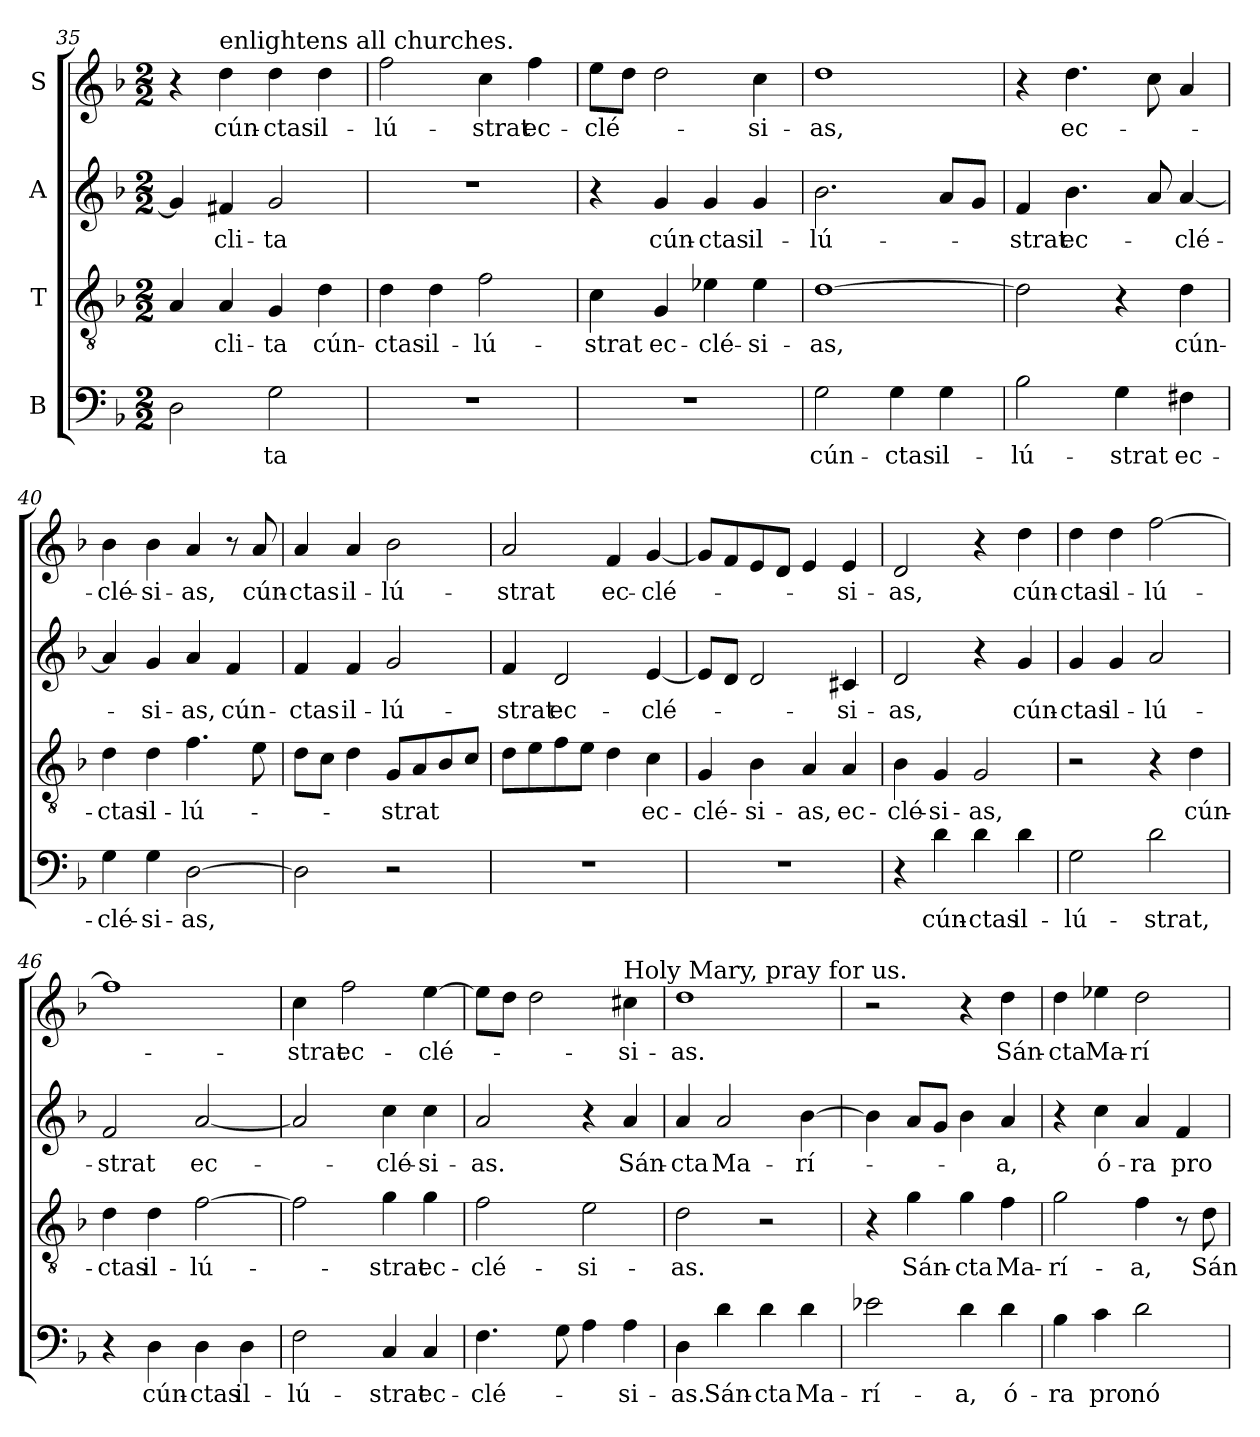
**kern	**text	**kern	**text	**kern	**text	**kern	**text
*part4	*part4	*part3	*part3	*part2	*part2	*part1	*part1
*staff4	*staff4	*staff3	*staff3	*staff2	*staff2	*staff1	*staff1
*I"B	*	*I"T	*	*I"A	*	*I"S	*
*clefF4	*	*clefGv2	*	*clefG2	*	*clefG2	*
*k[b-]	*	*k[b-]	*	*k[b-]	*	*k[b-]	*
*F:	*	*F:	*	*F:	*	*F:	*
*M2/2	*	*M2/2	*	*M2/2	*	*M2/2	*
=35	=35	=35	=35	=35	=35	=35	=35
2D\	.	4A/	.	4g/]	.	4r	.
!	!	!	!	!	!	!LO:TX:a:t=enlightens all churches.	!
!	!	!	!LO:LY:b	!	!LO:LY:b	!	!LO:LY:b
.	.	4A/	-cli-	4f#i/	-cli-	4dd\	cún-
!	!LO:LY:b	!	!LO:LY:b	!	!LO:LY:b	!	!LO:LY:b
2G\	-ta	4G/	-ta	2g/	-ta	4dd\	-ctas
!	!	!	!LO:LY:b	!	!	!	!LO:LY:b
.	.	4d\	cún-	.	.	4dd\	il-
=36	=36	=36	=36	=36	=36	=36	=36
!	!	!	!LO:LY:b	!	!	!	!LO:LY:b
1r	.	4d\	-ctas	1r	.	2ff\	-lú-
!	!	!	!LO:LY:b	!	!	!	!
.	.	4d\	il-	.	.	.	.
!	!	!	!LO:LY:b	!	!	!	!LO:LY:b
.	.	2f\	-lú-	.	.	4cc\	-strat
!	!	!	!	!	!	!	!LO:LY:b
.	.	.	.	.	.	4ff\	ec-
=37	=37	=37	=37	=37	=37	=37	=37
!	!	!	!LO:LY:b	!	!	!	!LO:LY:b
1r	.	4c\	-strat	4r	.	8ee\L	-clé-
.	.	.	.	.	.	8dd\J	.
!	!	!	!LO:LY:b	!	!LO:LY:b	!	!
.	.	4G/	ec-	4g/	cún-	2dd\	.
!	!	!	!LO:LY:b	!	!LO:LY:b	!	!
.	.	4e-X\	-clé-	4g/	-ctas	.	.
!	!	!	!LO:LY:b	!	!LO:LY:b	!	!LO:LY:b
.	.	4e-\	-si-	4g/	il-	4cc\	-si-
!!LO:LB:g=z
=38	=38	=38	=38	=38	=38	=38	=38
!	!LO:LY:b	!	!LO:LY:b	!	!LO:LY:b	!	!LO:LY:b
2G\	cún-	[1d	-as,	2.b-\	-lú-	1dd	-as,
!	!LO:LY:b	!	!	!	!	!	!
4G\	-ctas	.	.	.	.	.	.
!	!LO:LY:b	!	!	!	!	!	!
4G\	il-	.	.	8a/L	.	.	.
.	.	.	.	8g/J	.	.	.
=39	=39	=39	=39	=39	=39	=39	=39
!	!LO:LY:b	!	!	!	!LO:LY:b	!	!
2B-\	-lú-	2d\]	.	4f/	-strat	4r	.
!	!	!	!	!	!LO:LY:b	!	!LO:LY:b
.	.	.	.	4.b-\	ec-	4.dd\	ec-
!	!LO:LY:b	!	!	!	!	!	!
4G\	-strat	4r	.	.	.	.	.
.	.	.	.	8a/	.	8cc\	.
!	!LO:LY:b	!	!LO:LY:b	!	!LO:LY:b	!	!
4F#X\	ec-	4d\	cún-	[4a/	-clé-	4a/	.
=40	=40	=40	=40	=40	=40	=40	=40
!	!LO:LY:b	!	!LO:LY:b	!	!	!	!LO:LY:b
4G\	-clé-	4d\	-ctas	4a/]	.	4b-\	-clé-
!	!LO:LY:b	!	!LO:LY:b	!	!LO:LY:b	!	!LO:LY:b
4G\	-si-	4d\	il-	4g/	-si-	4b-\	-si-
!	!LO:LY:b	!	!LO:LY:b	!	!LO:LY:b	!	!LO:LY:b
[2D\	-as,	4.f\	-lú-	4a/	-as,	4a/	-as,
!	!	!	!	!	!LO:LY:b	!	!
.	.	.	.	4f/	cún-	8r	.
!	!	!	!	!	!	!	!LO:LY:b
.	.	8e\	.	.	.	8a/	cún-
=41	=41	=41	=41	=41	=41	=41	=41
!	!	!	!	!	!LO:LY:b	!	!LO:LY:b
2D\]	.	8d\L	.	4f/	-ctas	4a/	-ctas
.	.	8c\J	.	.	.	.	.
!	!	!	!	!	!LO:LY:b	!	!LO:LY:b
.	.	4d\	.	4f/	il-	4a/	il-
!	!	!	!LO:LY:b	!	!LO:LY:b	!	!LO:LY:b
2r	.	8G/L	-strat	2g/	-lú-	2b-\	-lú-
.	.	8A/	.	.	.	.	.
.	.	8B-/	.	.	.	.	.
.	.	8c/J	.	.	.	.	.
=42	=42	=42	=42	=42	=42	=42	=42
!	!	!	!	!	!LO:LY:b	!	!LO:LY:b
1r	.	8d\L	.	4f/	-strat	2a/	-strat
.	.	8e\	.	.	.	.	.
!	!	!	!	!	!LO:LY:b	!	!
.	.	8f\	.	2d/	ec-	.	.
.	.	8e\J	.	.	.	.	.
!	!	!	!	!	!	!	!LO:LY:b
.	.	4d\	.	.	.	4f/	ec-
!	!	!	!LO:LY:b	!	!LO:LY:b	!	!LO:LY:b
.	.	4c\	ec-	[4e/	-clé-	[4g/	-clé-
!!LO:PB:g=z
=43	=43	=43	=43	=43	=43	=43	=43
!	!	!	!LO:LY:b	!	!	!	!
1r	.	4G/	-clé-	8e/L]	.	8g/L]	.
.	.	.	.	8d/J	.	8f/	.
!	!	!	!LO:LY:b	!	!	!	!
.	.	4B-\	-si-	2d/	.	8e/	.
.	.	.	.	.	.	8d/J	.
!	!	!	!LO:LY:b	!	!	!	!
.	.	4A/	-as,	.	.	4e/	.
!	!	!	!LO:LY:b	!	!LO:LY:b	!	!LO:LY:b
.	.	4A/	ec-	4c#i/	-si-	4e/	-si-
=44	=44	=44	=44	=44	=44	=44	=44
!	!	!	!LO:LY:b	!	!LO:LY:b	!	!LO:LY:b
4r	.	4B-\	-clé-	2d/	-as,	2d/	-as,
!	!LO:LY:b	!	!LO:LY:b	!	!	!	!
4d\	cún-	4G/	-si-	.	.	.	.
!	!LO:LY:b	!	!LO:LY:b	!	!	!	!
4d\	-ctas	2G/	-as,	4r	.	4r	.
!	!LO:LY:b	!	!	!	!LO:LY:b	!	!LO:LY:b
4d\	il-	.	.	4g/	cún-	4dd\	cún-
=45	=45	=45	=45	=45	=45	=45	=45
!	!LO:LY:b	!	!	!	!LO:LY:b	!	!LO:LY:b
2G\	-lú-	2r	.	4g/	-ctas	4dd\	-ctas
!	!	!	!	!	!LO:LY:b	!	!LO:LY:b
.	.	.	.	4g/	il-	4dd\	il-
!	!LO:LY:b	!	!	!	!LO:LY:b	!	!LO:LY:b
2d\	-strat,	4r	.	2a/	-lú-	[2ff\	-lú-
!	!	!	!LO:LY:b	!	!	!	!
.	.	4d\	cún-	.	.	.	.
=46	=46	=46	=46	=46	=46	=46	=46
!	!	!	!LO:LY:b	!	!LO:LY:b	!	!
4r	.	4d\	-ctas	2f/	-strat	1ff]	.
!	!LO:LY:b	!	!LO:LY:b	!	!	!	!
4D\	cún-	4d\	il-	.	.	.	.
!	!LO:LY:b	!	!LO:LY:b	!	!LO:LY:b	!	!
4D\	-ctas	[2f\	-lú-	[2a/	ec-	.	.
!	!LO:LY:b	!	!	!	!	!	!
4D\	il-	.	.	.	.	.	.
=47	=47	=47	=47	=47	=47	=47	=47
!	!LO:LY:b	!	!	!	!	!	!LO:LY:b
2F\	-lú-	2f\]	.	2a/]	.	4cc\	-strat
!	!	!	!	!	!	!	!LO:LY:b
.	.	.	.	.	.	2ff\	ec-
!	!LO:LY:b	!	!LO:LY:b	!	!LO:LY:b	!	!
4C/	-strat	4g\	-strat	4cc\	-clé-	.	.
!	!LO:LY:b	!	!LO:LY:b	!	!LO:LY:b	!	!LO:LY:b
4C/	ec-	4g\	ec-	4cc\	-si-	[4ee\	-clé-
=48	=48	=48	=48	=48	=48	=48	=48
!	!LO:LY:b	!	!LO:LY:b	!	!LO:LY:b	!	!
4.F\	-clé-	2f\	-clé-	2a/	-as.	8ee\L]	.
.	.	.	.	.	.	8dd\J	.
.	.	.	.	.	.	2dd\	.
8G\	.	.	.	.	.	.	.
!	!	!	!LO:LY:b	!	!	!	!
4A\	.	2e\	-si-	4r	.	.	.
!	!	!	!	!	!	!LO:TX:a:t=Holy Mary, pray for us.	!
!	!LO:LY:b	!	!	!	!LO:LY:b	!	!LO:LY:b
4A\	-si-	.	.	4a/	Sán-	4cc#i\	-si-
!!LO:LB:g=z
=49	=49	=49	=49	=49	=49	=49	=49
!	!LO:LY:b	!	!LO:LY:b	!	!LO:LY:b	!	!LO:LY:b
4D\	-as.	2d\	-as.	4a/	-cta	1dd	-as.
!	!LO:LY:b	!	!	!	!LO:LY:b	!	!
4d\	Sán-	.	.	2a/	Ma-	.	.
!	!LO:LY:b	!	!	!	!	!	!
4d\	-cta	2r	.	.	.	.	.
!	!LO:LY:b	!	!	!	!LO:LY:b	!	!
4d\	Ma-	.	.	[4b-\	-rí-	.	.
=50	=50	=50	=50	=50	=50	=50	=50
!	!LO:LY:b	!	!	!	!	!	!
2e-i\	-rí-	4r	.	4b-\]	.	2r	.
!	!	!	!LO:LY:b	!	!	!	!
.	.	4g\	Sán-	8a/L	.	.	.
.	.	.	.	8g/J	.	.	.
!	!LO:LY:b	!	!LO:LY:b	!	!	!	!
4d\	-a,	4g\	-cta	4b-\	.	4r	.
!	!LO:LY:b	!	!LO:LY:b	!	!LO:LY:b	!	!LO:LY:b
4d\	ó-	4f\	Ma-	4a/	-a,	4dd\	Sán-
=51	=51	=51	=51	=51	=51	=51	=51
!	!LO:LY:b	!	!LO:LY:b	!	!	!	!LO:LY:b
4B-\	-ra	2g\	-rí-	4r	.	4dd\	-cta
!	!LO:LY:b	!	!	!	!LO:LY:b	!	!LO:LY:b
4c\	pro	.	.	4cc\	ó-	4ee-X\	Ma-
!	!LO:LY:b	!	!LO:LY:b	!	!LO:LY:b	!	!LO:LY:b
2d\	nó-	4f\	-a,	4a/	-ra	2dd\	-rí-
!	!	!	!	!	!LO:LY:b	!	!
.	.	8r	.	4f/	pro	.	.
!	!	!	!LO:LY:b	!	!	!	!
.	.	8d\	Sán-	.	.	.	.
=	=	=	=	=	=	=	=
*-	*-	*-	*-	*-	*-	*-	*-
